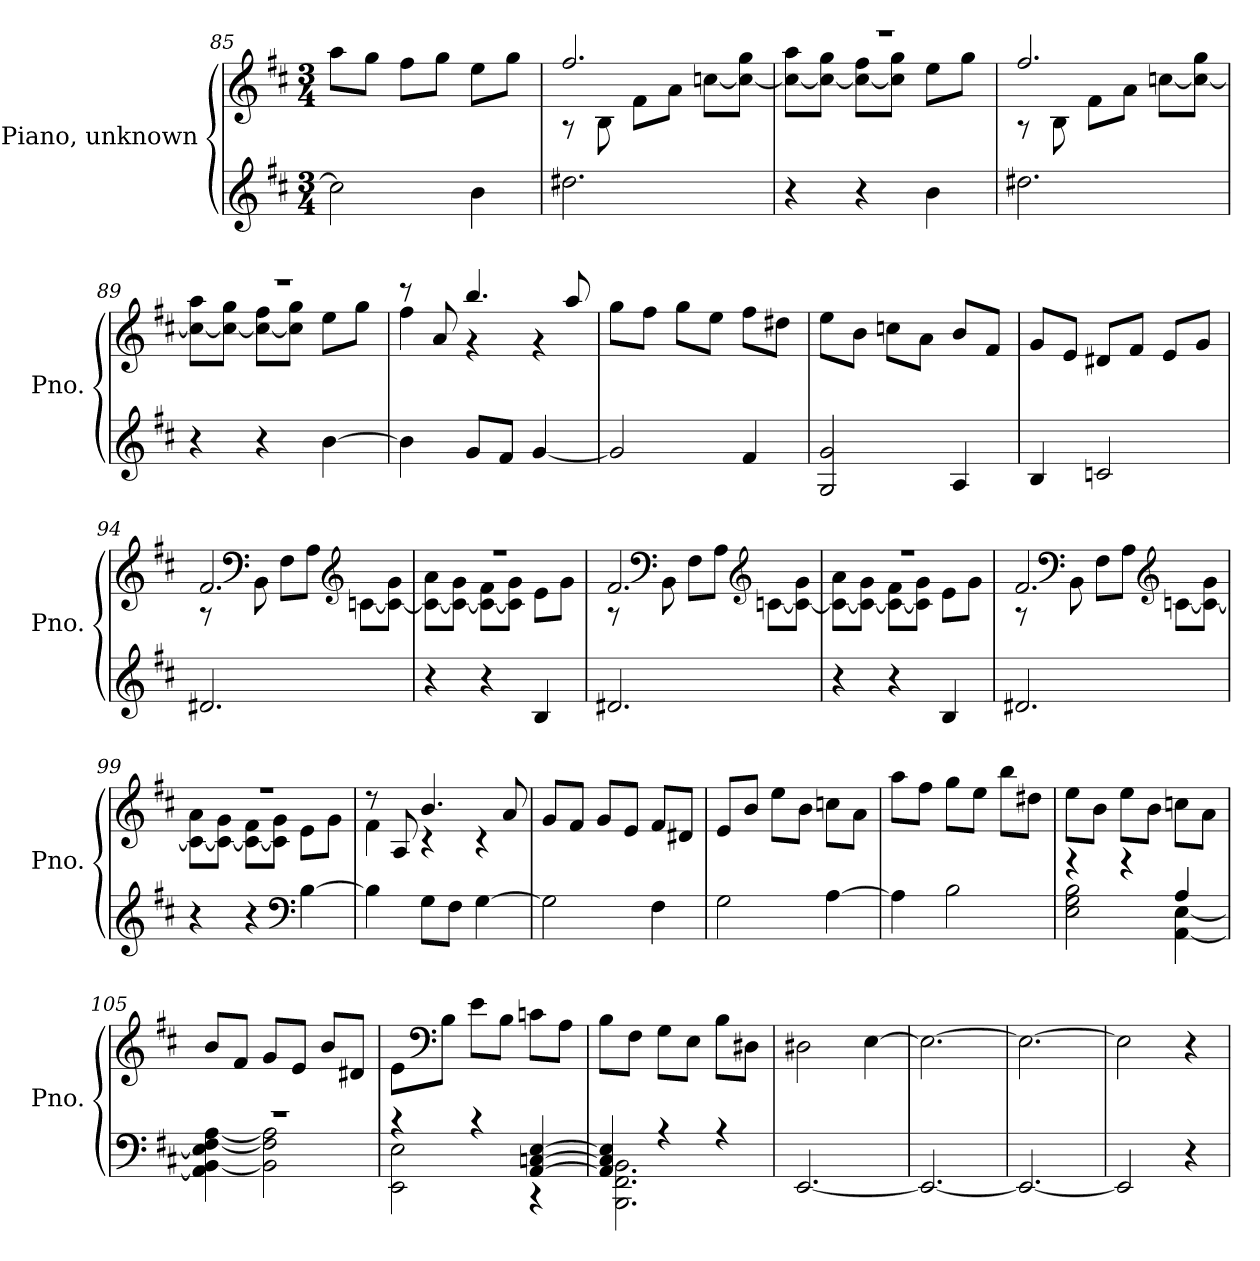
**kern	**kern
*part1	*part1
*staff2	*staff1
*I"Piano, unknown	*
*I'Pno.	*
*clefG2	*clefG2
*k[f#c#]	*k[f#c#]
*M3/4	*M3/4
=85	=85
2cc\]	8aa\L
.	8gg\J
.	8ff#\L
.	8gg\J
4b\	8ee\L
.	8gg\J
=86	=86
*	*^
2.dd#X\	2.ff#/	8r
.	.	8B\
.	.	8f#\L
.	.	8a\J
.	.	[8ccn\L
.	.	8cc\_ 8gg\J
=87	=87	=87
4r	2.r	8cc\_ 8aa\L
.	.	8cc\_ 8gg\J
4r	.	8cc\_ 8ff#\L
.	.	8cc\] 8gg\J
4b\	.	8ee\L
.	.	8gg\J
!!LO:LB:g=z	!!
=88	=88	=88
2.dd#X\	2.ff#/	8r
.	.	8B\
.	.	8f#\L
.	.	8a\J
.	.	[8ccn\L
.	.	8cc\_ 8gg\J
=89	=89	=89
4r	2.r	8cc\_ 8aa\L
.	.	8cc\_ 8gg\J
4r	.	8cc\_ 8ff#\L
.	.	8cc\] 8gg\J
[4b\	.	8ee\L
.	.	8gg\J
=90	=90	=90
4b\]	8r	4ff#\
.	8a/	.
8g/L	4.bb/	4r
8f#/J	.	.
[4g/	.	4r
.	8aa/	.
*	*v	*v
=91	=91
2g/]	8gg\L
.	8ff#\J
.	8gg\L
.	8ee\J
4f#/	8ff#\L
.	8dd#X\J
=92	=92
2G/ 2g/	8ee\L
.	8b\J
.	8ccn\L
.	8a\J
4A/	8b/L
.	8f#/J
!!LO:PB:g=z
=93	=93
4B/	8g/L
.	8e/J
2cn/	8d#X/L
.	8f#/J
.	8e/L
.	8g/J
=94	=94
*	*^
2.d#X/	2.f#/	8r
*	*clefF4	*
.	.	8BB\
.	.	8F#\L
.	.	8A\J
*	*clefG2	*
.	.	[8cn\L
.	.	8c\_ 8g\J
=95	=95	=95
4r	2.r	8c\_ 8a\L
.	.	8c\_ 8g\J
4r	.	8c\_ 8f#\L
.	.	8c\] 8g\J
4B/	.	8e\L
.	.	8g\J
=96	=96	=96
2.d#X/	2.f#/	8r
*	*clefF4	*
.	.	8BB\
.	.	8F#\L
.	.	8A\J
*	*clefG2	*
.	.	[8cn\L
.	.	8c\_ 8g\J
!!LO:LB:g=z	!!
=97	=97	=97
4r	2.r	8c\_ 8a\L
.	.	8c\_ 8g\J
4r	.	8c\_ 8f#\L
.	.	8c\] 8g\J
4B/	.	8e\L
.	.	8g\J
=98	=98	=98
2.d#X/	2.f#/	8r
*	*clefF4	*
.	.	8BB\
.	.	8F#\L
.	.	8A\J
*	*clefG2	*
.	.	[8cn\L
.	.	8c\_ 8g\J
=99	=99	=99
4r	2.r	8c\_ 8a\L
.	.	8c\_ 8g\J
4r	.	8c\_ 8f#\L
.	.	8c\] 8g\J
*clefF4	*	*
[4B\	.	8e\L
.	.	8g\J
=100	=100	=100
4B\]	8r	4f#\
.	8A/	.
8G\L	4.b/	4r
8F#\J	.	.
[4G\	.	4r
.	8a/	.
*	*v	*v
!!LO:LB:g=z
=101	=101
2G\]	8g/L
.	8f#/J
.	8g/L
.	8e/J
4F#\	8f#/L
.	8d#X/J
=102	=102
2G\	8e/L
.	8b/J
.	8ee\L
.	8b\J
[4A\	8ccn\L
.	8a\J
=103	=103
4A\]	8aa\L
.	8ff#\J
2B\	8gg\L
.	8ee\J
.	8bb\L
.	8dd#X\J
=104	=104
*^	*
4r	2E\ 2G\ 2B\	8ee\L
.	.	8b\J
4r	.	8ee\L
.	.	8b\J
4A/	[4AA\ [4E\	8ccn\L
.	.	8a\J
=105	=105	=105
2.r	4AA\] [4BB\ 4E\] [4F#\ [4A\	8b/L
.	.	8f#/J
.	2BB\] 2F#\] 2A\]	8g/L
.	.	8e/J
.	.	8b/L
.	.	8d#X/J
!!LO:LB:g=z
=106	=106	=106
4r	2EE\ 2E\	8e\L
*	*	*clefF4
.	.	8B\J
4r	.	8e\L
.	.	8B\J
[4AA/ [4Cn/ [4E/	4r	8cn\L
.	.	8A\J
=107	=107	=107
4AA/] 4C/] 4E/]	2.BBB\ 2.FF#\ 2.BB\	8B\L
.	.	8F#\J
4r	.	8G\L
.	.	8E\J
4r	.	8B\L
.	.	8D#X\J
*v	*v	*
=108	=108
[2.EE/	2D#X\
.	[4E\
=109	=109
2.EE/_	2.E\_
=110	=110
2.EE/_	2.E\_
=111	=111
2EE/]	2E\]
4r	4r
=	=
*-	*-
